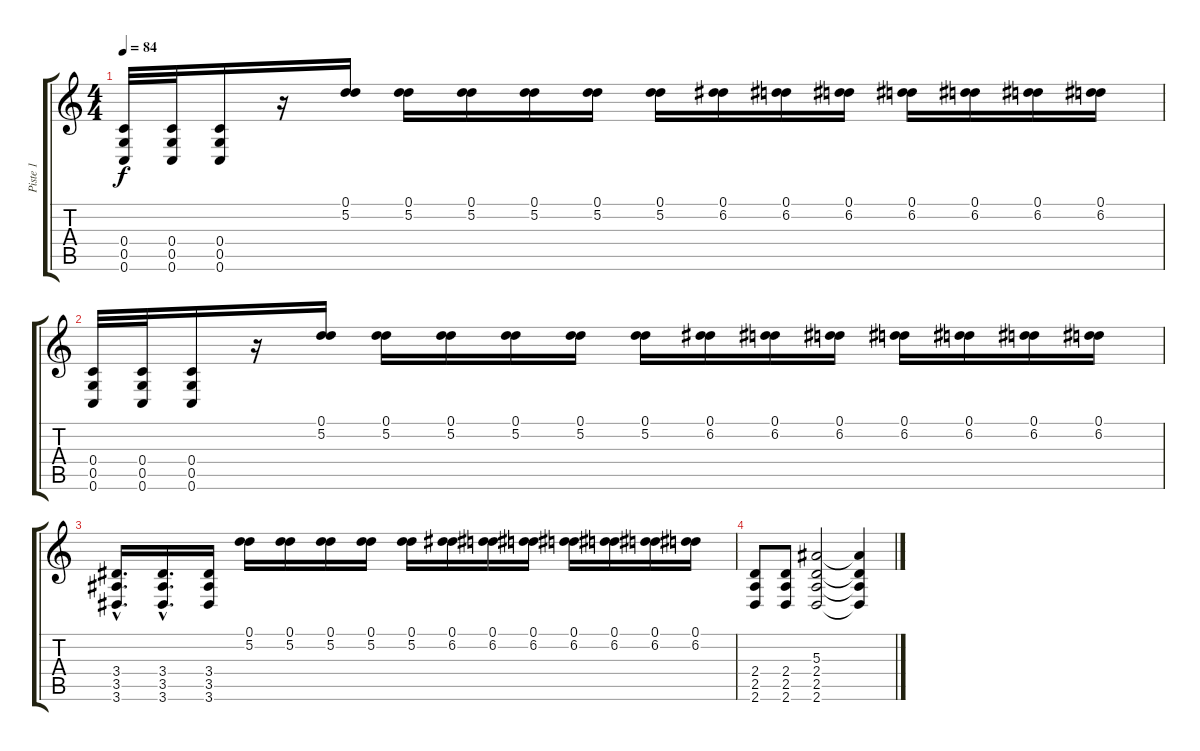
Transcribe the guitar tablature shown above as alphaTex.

\track ("Piste 1" "Piste 1") {instrument overdrivenguitar}
\staff {score tabs}
\tuning (D4 A3 F3 C3 G2 C2) {hide}
\ts (4 4)
\tempo 84
\clef g2
\ks c
(0.4 0.5 0.6).32{dy f} (0.4 0.5 0.6).32 (0.4 0.5 0.6).16 r.16 (0.1 5.2).16 (0.1 5.2).16 (0.1 5.2).16 (0.1 5.2).16 (0.1 5.2).16 (0.1 5.2).16 (0.1 6.2).16 (0.1 6.2).16 (0.1 6.2).16 (0.1 6.2).16 (0.1 6.2).16 (0.1 6.2).16 (0.1 6.2).16 |
(0.4 0.5 0.6).32 (0.4 0.5 0.6).32 (0.4 0.5 0.6).16 r.16 (0.1 5.2).16 (0.1 5.2).16 (0.1 5.2).16 (0.1 5.2).16 (0.1 5.2).16 (0.1 5.2).16 (0.1 6.2).16 (0.1 6.2).16 (0.1 6.2).16 (0.1 6.2).16 (0.1 6.2).16 (0.1 6.2).16 (0.1 6.2).16 |
(3.4{hac} 3.5{hac} 3.6{hac}).16{d} (3.4{hac} 3.5{hac} 3.6{hac}).16{d} (3.4 3.5 3.6).16 (0.1 5.2).16 (0.1 5.2).16 (0.1 5.2).16 (0.1 5.2).16 (0.1 5.2).16 (0.1 6.2).16 (0.1 6.2).16 (0.1 6.2).16 (0.1 6.2).16 (0.1 6.2).16 (0.1 6.2).16 (0.1 6.2).16 |
(2.4 2.5 2.6).8 (2.4 2.5 2.6).8 (5.3 2.4 2.5 2.6).2 (5.3{t} 2.4{t} 2.5{t} 2.6{t}).4
